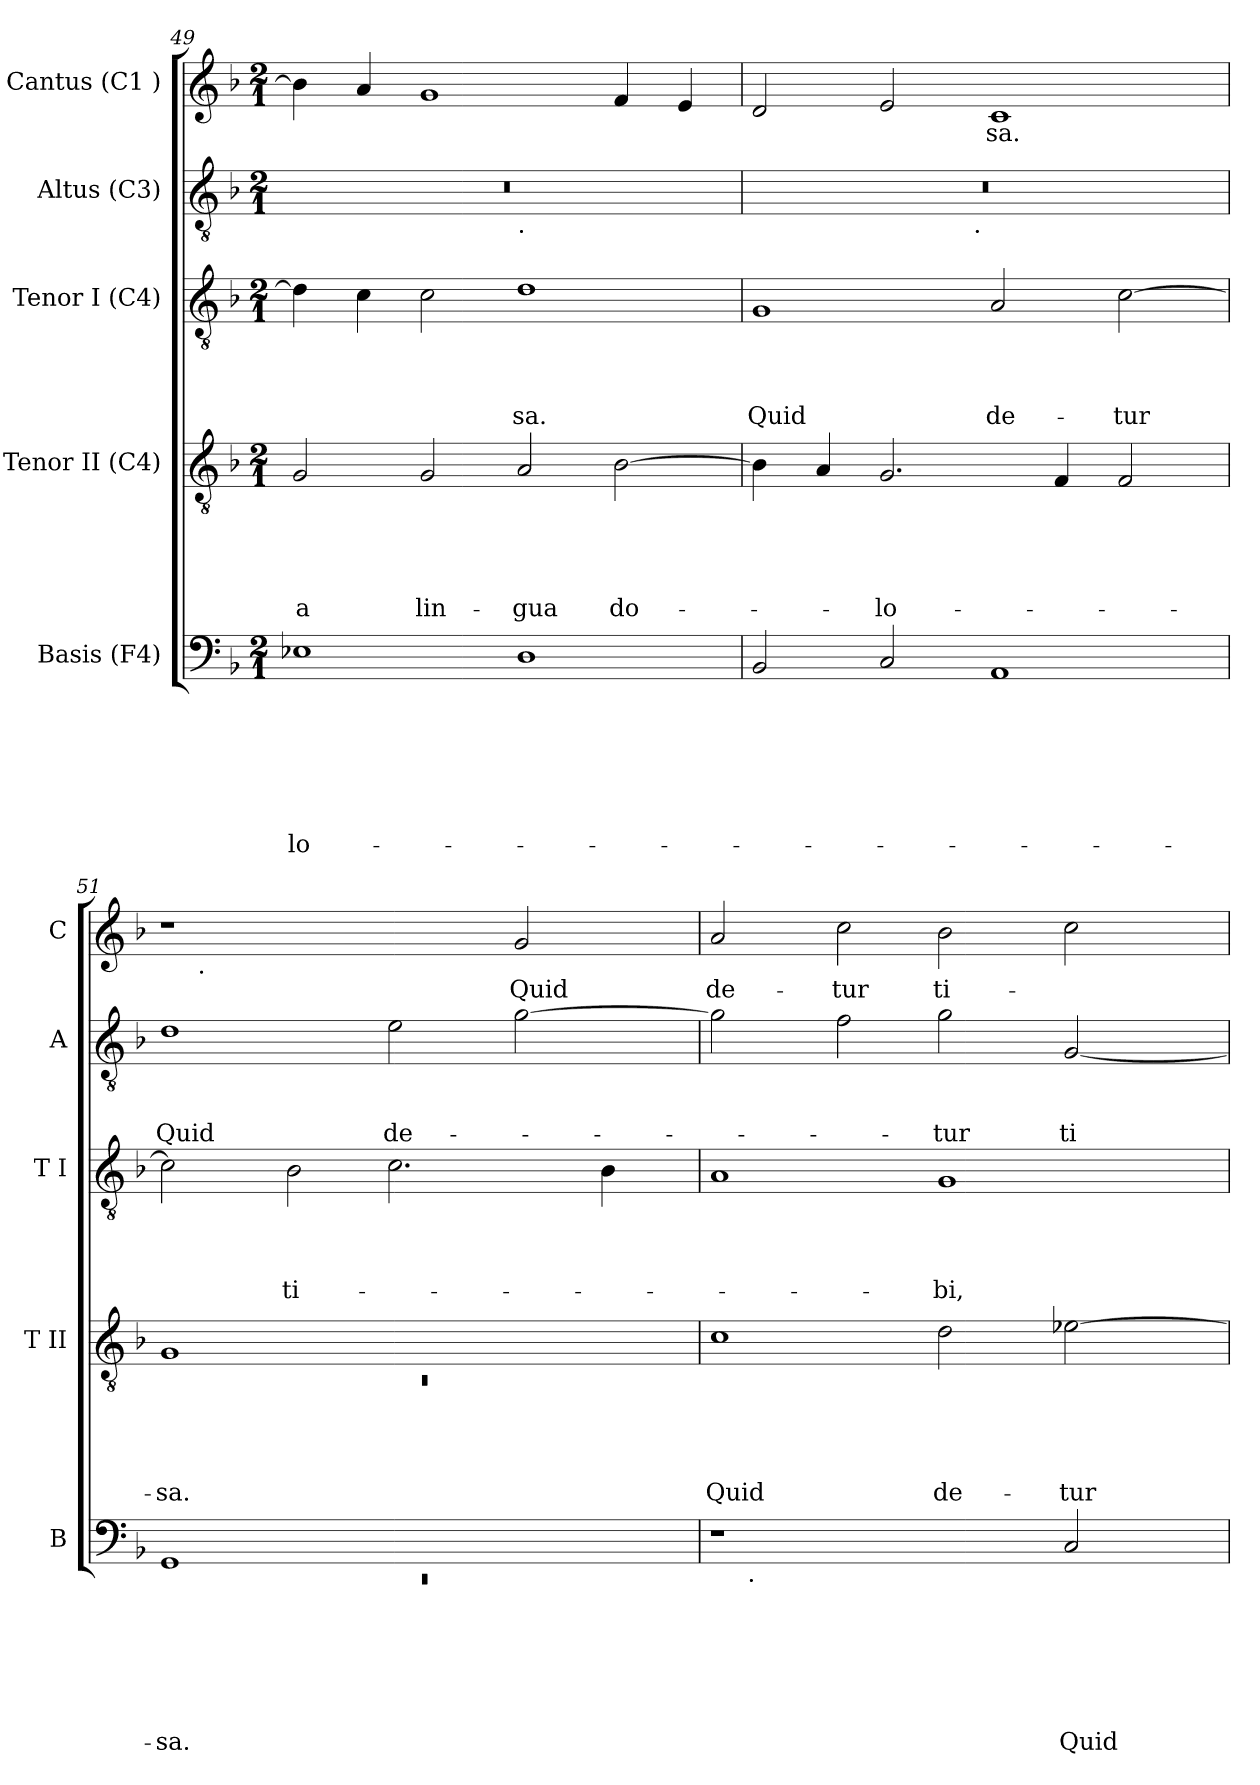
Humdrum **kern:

**kern	**text	**text	**text	**text	**text	**text	**text	**kern	**text	**text	**text	**text	**text	**kern	**text	**text	**text	**text	**kern	**text	**text	**text	**kern	**text
*part5	*part5	*part5	*part5	*part5	*part5	*part5	*part5	*part4	*part4	*part4	*part4	*part4	*part4	*part3	*part3	*part3	*part3	*part3	*part2	*part2	*part2	*part2	*part1	*part1
*staff5	*staff5	*staff5	*staff5	*staff5	*staff5	*staff5	*staff5	*staff4	*staff4	*staff4	*staff4	*staff4	*staff4	*staff3	*staff3	*staff3	*staff3	*staff3	*staff2	*staff2	*staff2	*staff2	*staff1	*staff1
*I"Basis (F4)	*	*	*	*	*	*	*	*I"Tenor II (C4)	*	*	*	*	*	*I"Tenor I (C4)	*	*	*	*	*I"Altus (C3)	*	*	*	*I"Cantus (C1 )	*
*I'B	*	*	*	*	*	*	*	*I'T II	*	*	*	*	*	*I'T I	*	*	*	*	*I'A	*	*	*	*I'C	*
*clefF4	*	*	*	*	*	*	*	*clefGv2	*	*	*	*	*	*clefGv2	*	*	*	*	*clefGv2	*	*	*	*clefG2	*
*k[b-]	*	*	*	*	*	*	*	*k[b-]	*	*	*	*	*	*k[b-]	*	*	*	*	*k[b-]	*	*	*	*k[b-]	*
*F:	*	*	*	*	*	*	*	*F:	*	*	*	*	*	*F:	*	*	*	*	*F:	*	*	*	*F:	*
*M2/1	*	*	*	*	*	*	*	*M2/1	*	*	*	*	*	*M2/1	*	*	*	*	*M2/1	*	*	*	*M2/1	*
=49	=49	=49	=49	=49	=49	=49	=49	=49	=49	=49	=49	=49	=49	=49	=49	=49	=49	=49	=49	=49	=49	=49	=49	=49
!	!	!	!	!	!	!	!LO:LY:b	!	!	!	!	!	!LO:LY:b	!	!	!	!	!	!	!	!	!	!	!
*	*	*	*	*	*	*	*	*	*	*	*	*	*	*	*	*	*	*	*^	*	*	*	*	*
1E-	.	.	.	.	.	.	-lo-	2G/	.	.	.	.	a	4d\]	.	.	.	.	0r	1ryy	.	.	.	4b-\]	.
.	.	.	.	.	.	.	.	.	.	.	.	.	.	4c\	.	.	.	.	.	.	.	.	.	4a/	.
!	!	!	!	!	!	!	!	!	!	!	!	!	!LO:LY:b	!	!	!	!	!	!	!	!	!	!	!	!
.	.	.	.	.	.	.	.	2G/	.	.	.	.	lin-	2c\	.	.	.	.	.	.	.	.	.	1g	.
!	!	!	!	!	!	!	!	!	!	!	!	!	!	!	!	!	!	!	!	!LO:TX:b:t=.	!	!	!	!	!
!	!	!	!	!	!	!	!	!	!	!	!	!	!LO:LY:b	!	!	!	!	!LO:LY:b	!	!	!	!	!	!	!
1D	.	.	.	.	.	.	.	2A/	.	.	.	.	-gua	1d	.	.	.	-sa.	.	1ryy	.	.	.	.	.
!	!	!	!	!	!	!	!	!	!	!	!	!	!LO:LY:b	!	!	!	!	!	!	!	!	!	!	!	!
.	.	.	.	.	.	.	.	[>2B-\	.	.	.	.	do-	.	.	.	.	.	.	.	.	.	.	4f/	.
.	.	.	.	.	.	.	.	.	.	.	.	.	.	.	.	.	.	.	.	.	.	.	.	4e/	.
=50	=50	=50	=50	=50	=50	=50	=50	=50	=50	=50	=50	=50	=50	=50	=50	=50	=50	=50	=50	=50	=50	=50	=50	=50	=50
!	!	!	!	!	!	!	!	!	!	!	!	!	!	!	!	!	!	!LO:LY:b	!	!	!	!	!	!	!
2BB-/	.	.	.	.	.	.	.	4B-\]	.	.	.	.	.	1G	.	.	.	Quid	0r	2ryy	.	.	.	2d/	.
.	.	.	.	.	.	.	.	4A/	.	.	.	.	.	.	.	.	.	.	.	.	.	.	.	.	.
!	!	!	!	!	!	!	!	!	!	!	!	!	!LO:LY:b	!	!	!	!	!	!	!	!	!	!	!	!
2C/	.	.	.	.	.	.	.	2.G/	.	.	.	.	-lo-	.	.	.	.	.	.	4...ryy	.	.	.	2e/	.
!	!	!	!	!	!	!	!	!	!	!	!	!	!	!	!	!	!	!	!	!LO:TX:b:t=.	!	!	!	!	!
.	.	.	.	.	.	.	.	.	.	.	.	.	.	.	.	.	.	.	.	1ryy	.	.	.	.	.
!	!	!	!	!	!	!	!	!	!	!	!	!	!	!	!	!	!	!LO:LY:b	!	!	!	!	!	!	!LO:LY:b
1AA	.	.	.	.	.	.	.	.	.	.	.	.	.	2A/	.	.	.	de-	.	.	.	.	.	1c	-sa.
.	.	.	.	.	.	.	.	4F/	.	.	.	.	.	.	.	.	.	.	.	.	.	.	.	.	.
!	!	!	!	!	!	!	!	!	!	!	!	!	!	!	!	!	!	!LO:LY:b	!	!	!	!	!	!	!
.	.	.	.	.	.	.	.	2F/	.	.	.	.	.	[<2c\	.	.	.	-tur	.	.	.	.	.	.	.
.	.	.	.	.	.	.	.	.	.	.	.	.	.	.	.	.	.	.	.	32ryy	.	.	.	.	.
!!LO:LB:g=z
=51	=51	=51	=51	=51	=51	=51	=51	=51	=51	=51	=51	=51	=51	=51	=51	=51	=51	=51	=51	=51	=51	=51	=51	=51	=51
*^	*	*	*	*	*	*	*	*^	*	*	*	*	*	*	*	*	*	*	*	*	*	*	*	*	*
!	!LO:N:vis=1	!	!	!	!	!	!	!LO:LY:b	!	!LO:N:vis=1	!	!	!	!	!LO:LY:b	!	!	!	!	!	!	!	!	!	!LO:LY:b	!	!
*	*	*	*	*	*	*	*	*	*	*	*	*	*	*	*	*	*	*	*	*	*v	*v	*	*	*	*^	*
1GG	0rEE	.	.	.	.	.	.	-sa.	1G	0rC	.	.	.	.	-sa.	2c\]	.	.	.	.	1d	.	.	Quid	1r	16.ryy	.
!	!	!	!	!	!	!	!	!	!	!	!	!	!	!	!	!	!	!	!	!	!	!	!	!	!	!LO:TX:b:t=.	!
.	.	.	.	.	.	.	.	.	.	.	.	.	.	.	.	.	.	.	.	.	.	.	.	.	.	1ryy	.
!	!	!	!	!	!	!	!	!	!	!	!	!	!	!	!	!	!	!	!	!LO:LY:b	!	!	!	!	!	!	!
.	.	.	.	.	.	.	.	.	.	.	.	.	.	.	.	2B-\	.	.	.	ti-	.	.	.	.	.	.	.
!	!	!	!	!	!	!	!	!	!	!	!	!	!	!	!	!	!	!	!	!	!	!	!	!LO:LY:b	!	!	!
1ryy	.	.	.	.	.	.	.	.	1ryy	.	.	.	.	.	.	2.c\	.	.	.	.	2e\	.	.	de-	2ryy	.	.
.	.	.	.	.	.	.	.	.	.	.	.	.	.	.	.	.	.	.	.	.	.	.	.	.	.	2ryy	.
!	!	!	!	!	!	!	!	!	!	!	!	!	!	!	!	!	!	!	!	!	!	!	!	!	!	!	!LO:LY:b
.	.	.	.	.	.	.	.	.	.	.	.	.	.	.	.	.	.	.	.	.	[>2g\	.	.	.	2g/	.	Quid
.	.	.	.	.	.	.	.	.	.	.	.	.	.	.	.	.	.	.	.	.	.	.	.	.	.	4ryy	.
.	.	.	.	.	.	.	.	.	.	.	.	.	.	.	.	4B-\	.	.	.	.	.	.	.	.	.	.	.
.	.	.	.	.	.	.	.	.	.	.	.	.	.	.	.	.	.	.	.	.	.	.	.	.	.	8ryy	.
.	.	.	.	.	.	.	.	.	.	.	.	.	.	.	.	.	.	.	.	.	.	.	.	.	.	32ryy	.
=52	=52	=52	=52	=52	=52	=52	=52	=52	=52	=52	=52	=52	=52	=52	=52	=52	=52	=52	=52	=52	=52	=52	=52	=52	=52	=52	=52
!	!	!	!	!	!	!	!	!	!	!	!	!	!	!	!LO:LY:b	!	!	!	!	!	!	!	!	!	!	!	!LO:LY:b
*	*	*	*	*	*	*	*	*	*v	*v	*	*	*	*	*	*	*	*	*	*	*	*	*	*	*v	*v	*
1r	16.ryy	.	.	.	.	.	.	.	1c	.	.	.	.	Quid	1A	.	.	.	.	2g\]	.	.	.	2a/	de-
!	!LO:TX:b:t=.	!	!	!	!	!	!	!	!	!	!	!	!	!	!	!	!	!	!	!	!	!	!	!	!
.	1ryy	.	.	.	.	.	.	.	.	.	.	.	.	.	.	.	.	.	.	.	.	.	.	.	.
!	!	!	!	!	!	!	!	!	!	!	!	!	!	!	!	!	!	!	!	!	!	!	!	!	!LO:LY:b
.	.	.	.	.	.	.	.	.	.	.	.	.	.	.	.	.	.	.	.	2f\	.	.	.	2cc\	-tur
!	!	!	!	!	!	!	!	!	!	!	!	!	!	!LO:LY:b	!	!	!	!	!LO:LY:b	!	!	!	!LO:LY:b	!	!LO:LY:b
2ryy	.	.	.	.	.	.	.	.	2d\	.	.	.	.	de-	1G	.	.	.	-bi,	2g\	.	.	-tur	2b-\	ti-
.	2ryy	.	.	.	.	.	.	.	.	.	.	.	.	.	.	.	.	.	.	.	.	.	.	.	.
!	!	!	!	!	!	!	!	!LO:LY:b	!	!	!	!	!	!LO:LY:b	!	!	!	!	!	!	!	!	!LO:LY:b	!	!
2C/	.	.	.	.	.	.	.	Quid	[>2e-X\	.	.	.	.	-tur	.	.	.	.	.	[<2G/	.	.	ti-	2cc\	.
.	4ryy	.	.	.	.	.	.	.	.	.	.	.	.	.	.	.	.	.	.	.	.	.	.	.	.
.	8ryy	.	.	.	.	.	.	.	.	.	.	.	.	.	.	.	.	.	.	.	.	.	.	.	.
.	32ryy	.	.	.	.	.	.	.	.	.	.	.	.	.	.	.	.	.	.	.	.	.	.	.	.
*v	*v	*	*	*	*	*	*	*	*	*	*	*	*	*	*	*	*	*	*	*	*	*	*	*	*
=	=	=	=	=	=	=	=	=	=	=	=	=	=	=	=	=	=	=	=	=	=	=	=	=
*-	*-	*-	*-	*-	*-	*-	*-	*-	*-	*-	*-	*-	*-	*-	*-	*-	*-	*-	*-	*-	*-	*-	*-	*-
